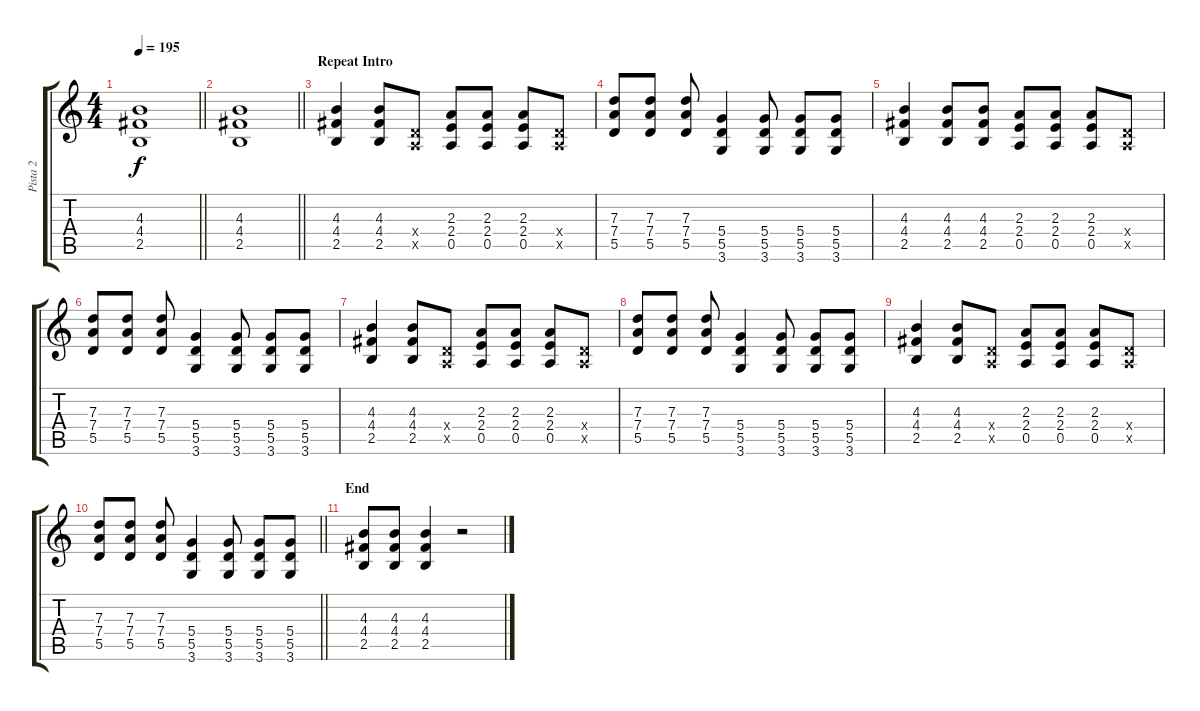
\track ("Pista 2" "Pista 2") {instrument overdrivenguitar}
\staff {score tabs}
\tuning (E4 B3 G3 D3 A2 E2) {hide}
\ts (4 4)
\tempo 195
\clef g2
\barLineRight lightlight
\ks c
(4.3 4.4 2.5).1{dy f} |
\barLineRight lightlight
(4.3 4.4 2.5).1 |
\section ("" "Repeat Intro")
(4.3 4.4 2.5).4 (4.3 4.4 2.5).8 (0.4{x} 0.5{x}).8 (2.3 2.4 0.5).8 (2.3 2.4 0.5).8 (2.3 2.4 0.5).8 (0.4{x} 0.5{x}).8 |
(7.3 7.4 5.5).8 (7.3 7.4 5.5).8 (7.3 7.4 5.5).8 (5.4 5.5 3.6).4 (5.4 5.5 3.6).8 (5.4 5.5 3.6).8 (5.4 5.5 3.6).8 |
(4.3 4.4 2.5).4 (4.3 4.4 2.5).8 (4.3 4.4 2.5).8 (2.3 2.4 0.5).8 (2.3 2.4 0.5).8 (2.3 2.4 0.5).8 (0.4{x} 0.5{x}).8 |
(7.3 7.4 5.5).8 (7.3 7.4 5.5).8 (7.3 7.4 5.5).8 (5.4 5.5 3.6).4 (5.4 5.5 3.6).8 (5.4 5.5 3.6).8 (5.4 5.5 3.6).8 |
(4.3 4.4 2.5).4 (4.3 4.4 2.5).8 (0.4{x} 0.5{x}).8 (2.3 2.4 0.5).8 (2.3 2.4 0.5).8 (2.3 2.4 0.5).8 (0.4{x} 0.5{x}).8 |
(7.3 7.4 5.5).8 (7.3 7.4 5.5).8 (7.3 7.4 5.5).8 (5.4 5.5 3.6).4 (5.4 5.5 3.6).8 (5.4 5.5 3.6).8 (5.4 5.5 3.6).8 |
(4.3 4.4 2.5).4 (4.3 4.4 2.5).8 (0.4{x} 0.5{x}).8 (2.3 2.4 0.5).8 (2.3 2.4 0.5).8 (2.3 2.4 0.5).8 (0.4{x} 0.5{x}).8 |
\barLineRight lightlight
(7.3 7.4 5.5).8 (7.3 7.4 5.5).8 (7.3 7.4 5.5).8 (5.4 5.5 3.6).4 (5.4 5.5 3.6).8 (5.4 5.5 3.6).8 (5.4 5.5 3.6).8 |
\section ("" "End")
(4.3 4.4 2.5).8 (4.3 4.4 2.5).8 (4.3 4.4 2.5).4 r.2
